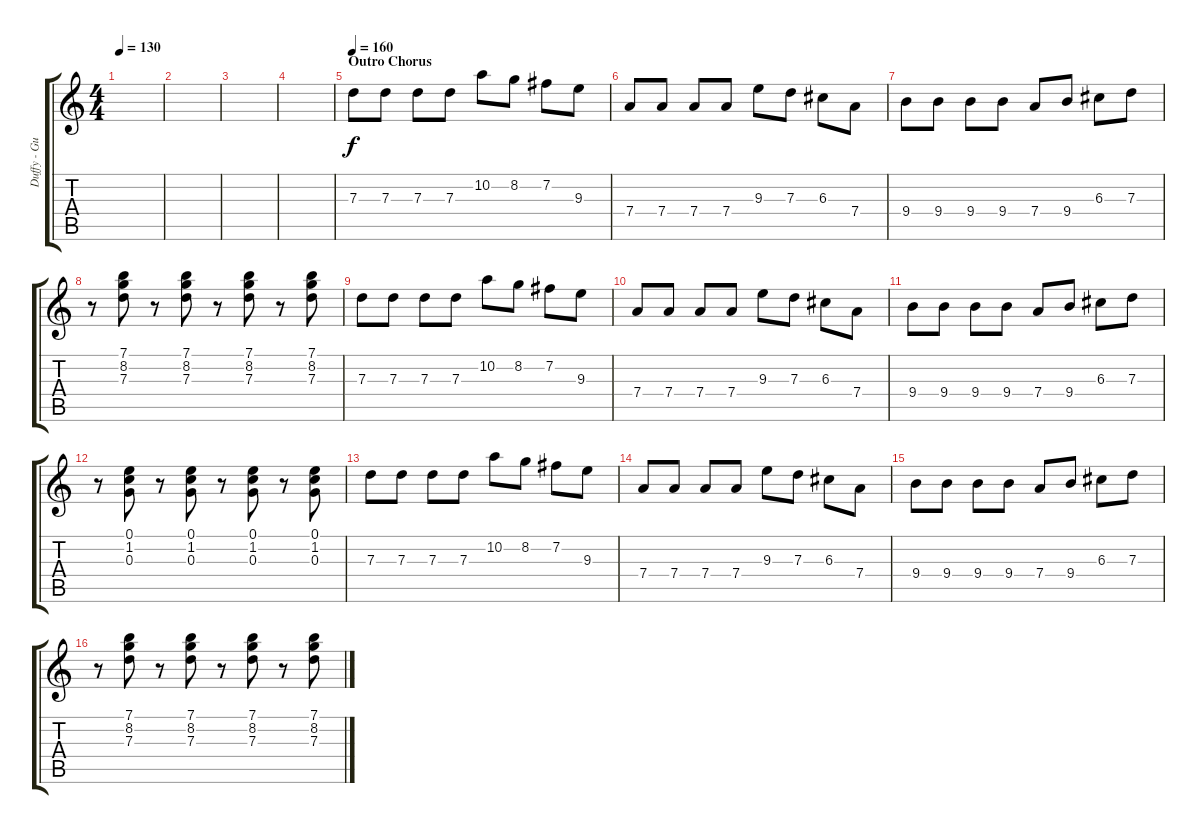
\track ("Duffy - Guitars" "Duffy - Gu") {instrument distortionguitar}
\staff {score tabs}
\tuning (E4 B3 G3 D3 A2 E2) {hide}
\ts (4 4)
\tempo 130
\clef g2
\ks c
|
|
|
|
\section ("" "Outro Chorus")
\tempo 160
7.3.8 7.3.8 7.3.8 7.3.8 10.2.8 8.2.8 7.2.8 9.3.8 |
7.4.8 7.4.8 7.4.8 7.4.8 9.3.8 7.3.8 6.3.8 7.4.8 |
9.4.8 9.4.8 9.4.8 9.4.8 7.4.8 9.4.8 6.3.8 7.3.8 |
r.8 (7.1 8.2 7.3).8 r.8 (7.1 8.2 7.3).8 r.8 (7.1 8.2 7.3).8 r.8 (7.1 8.2 7.3).8 |
7.3.8 7.3.8 7.3.8 7.3.8 10.2.8 8.2.8 7.2.8 9.3.8 |
7.4.8 7.4.8 7.4.8 7.4.8 9.3.8 7.3.8 6.3.8 7.4.8 |
9.4.8 9.4.8 9.4.8 9.4.8 7.4.8 9.4.8 6.3.8 7.3.8 |
r.8 (0.1 1.2 0.3).8 r.8 (0.1 1.2 0.3).8 r.8 (0.1 1.2 0.3).8 r.8 (0.1 1.2 0.3).8 |
7.3.8 7.3.8 7.3.8 7.3.8 10.2.8 8.2.8 7.2.8 9.3.8 |
7.4.8 7.4.8 7.4.8 7.4.8 9.3.8 7.3.8 6.3.8 7.4.8 |
9.4.8 9.4.8 9.4.8 9.4.8 7.4.8 9.4.8 6.3.8 7.3.8 |
r.8 (7.1 8.2 7.3).8 r.8 (7.1 8.2 7.3).8 r.8 (7.1 8.2 7.3).8 r.8 (7.1 8.2 7.3).8
